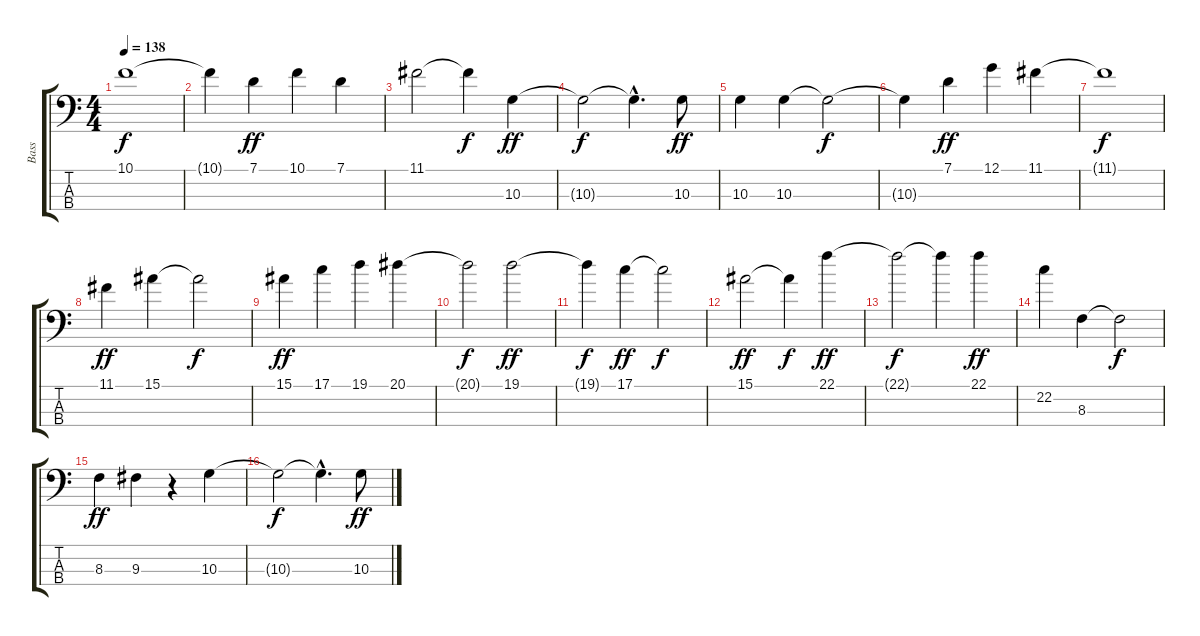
\track ("Bass" "Bass") {instrument electricbasspick}
\staff {score tabs}
\tuning (G2 D2 A1 E1) {hide}
\ts (4 4)
\tempo 138
\clef f4
\ks c
10.1{t}.1{dy f} |
10.1{t}.4 7.1.4{dy ff} 10.1.4 7.1.4 |
11.1.2 11.1{t}.4{dy f} 10.3.4{dy ff} |
10.3{t}.2{dy f} 10.3{hac t}.4{d} 10.3.8{dy ff} |
10.3.4 10.3.4 10.3{t}.2{dy f} |
10.3{t}.4 7.1.4{dy ff} 12.1.4 11.1.4 |
11.1{t}.1{dy f} |
11.1.4{dy ff} 15.1.4 15.1{t}.2{dy f} |
15.1.4{dy ff} 17.1.4 19.1.4 20.1.4 |
20.1{t}.2{dy f} 19.1.2{dy ff} |
19.1{t}.4{dy f} 17.1.4{dy ff} 17.1{t}.2{dy f} |
15.1.2{dy ff} 15.1{t}.4{dy f} 22.1.4{dy ff} |
22.1{t}.2{dy f} 22.1{t}.4 22.1.4{dy ff} |
22.2.4 8.3.4 8.3{t}.2{dy f} |
8.3.4{dy ff} 9.3.4 r.4 10.3.4 |
10.3{t}.2{dy f} 10.3{hac t}.4{d} 10.3.8{dy ff}
